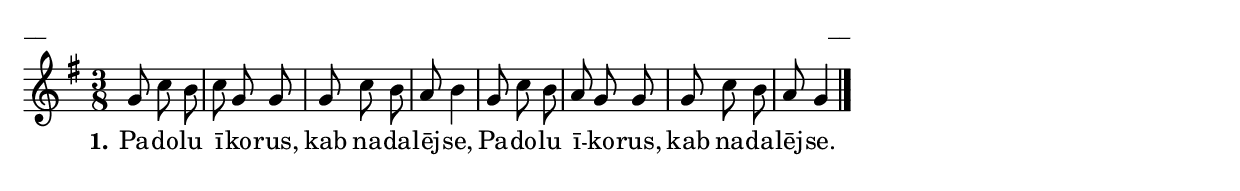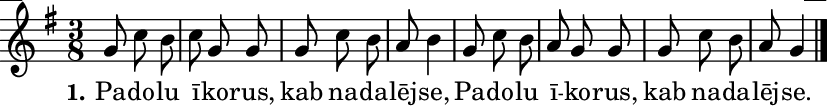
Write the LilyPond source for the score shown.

\version "2.13.18"
#(ly:set-option 'crop #t)

%\header {
%    title = "Padolu īkorus"
%}
%#(set-global-staff-size 18)
\paper {
line-width = 14\cm
left-margin = 0.4\cm
between-system-padding = 0.1\cm
between-system-space = 0.1\cm
}
\layout {
indent = #0
ragged-last = ##f
}


voiceA = \relative c' {
\clef "treble"
\key g \major
\time 3/8
g'8 c b | c8 g g | g8 c b | a8 b4 | 
g8 c b | a8 g g | g8 c b | a8 g4 
\bar "|."
} 

lyricA = \lyricmode {
\set stanza = #"1." Pa -- do -- lu ī -- ko -- rus, kab na -- da -- lēj -- se, 
Pa -- do -- lu ī -- ko -- rus, kab na -- da -- lēj -- se. 
}

fullScore = <<
\new Staff {
<<
\new Voice = "voiceA" { \oneVoice \autoBeamOff \voiceA }
\new Lyrics \lyricsto "voiceA" \lyricA
>>
}
>>

\score {
\fullScore
\header { piece = "__" opus = "__" }
}
\markup { \with-color #(x11-color 'white) \sans \smaller "__" }
\score {
\unfoldRepeats
\fullScore
\midi {
\context { \Staff \remove "Staff_performer" }
\context { \Voice \consists "Staff_performer" }
}
}



